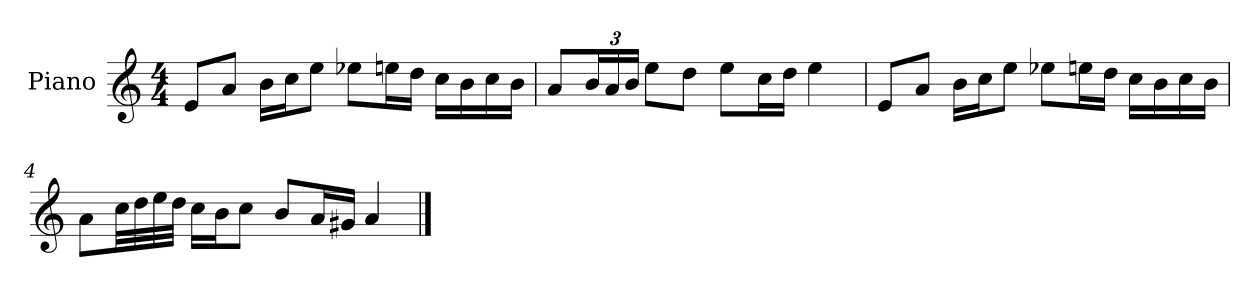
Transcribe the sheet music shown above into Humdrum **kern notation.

**kern
*part1
*staff1
*I"Piano
*I'P-no
*clefG2
*k[]
*M4/4
*MM90
=1
8e/L
8a/J
16b\LL
16cc\J
8ee\J
8ee-X\L
16een\L
16dd\JJ
16cc\LL
16b\
16cc\
16b\JJ
=2
8a/L
*Xbrackettup
24b/L
24a/
24b/JJ
8ee\L
8dd\J
8ee\L
16cc\L
16dd\JJ
4ee\
=3
8e/L
8a/J
16b\LL
16cc\J
8ee\J
8ee-X\L
16een\L
16dd\JJ
16cc\LL
16b\
16cc\
16b\JJ
!!LO:LB:g=z
=4
8a\L
32cc\LL
32dd\
32ee\
32dd\JJJ
16cc\LL
16b\J
8cc\J
8b/L
16a/L
16g#X/JJ
4a/
==
*-
